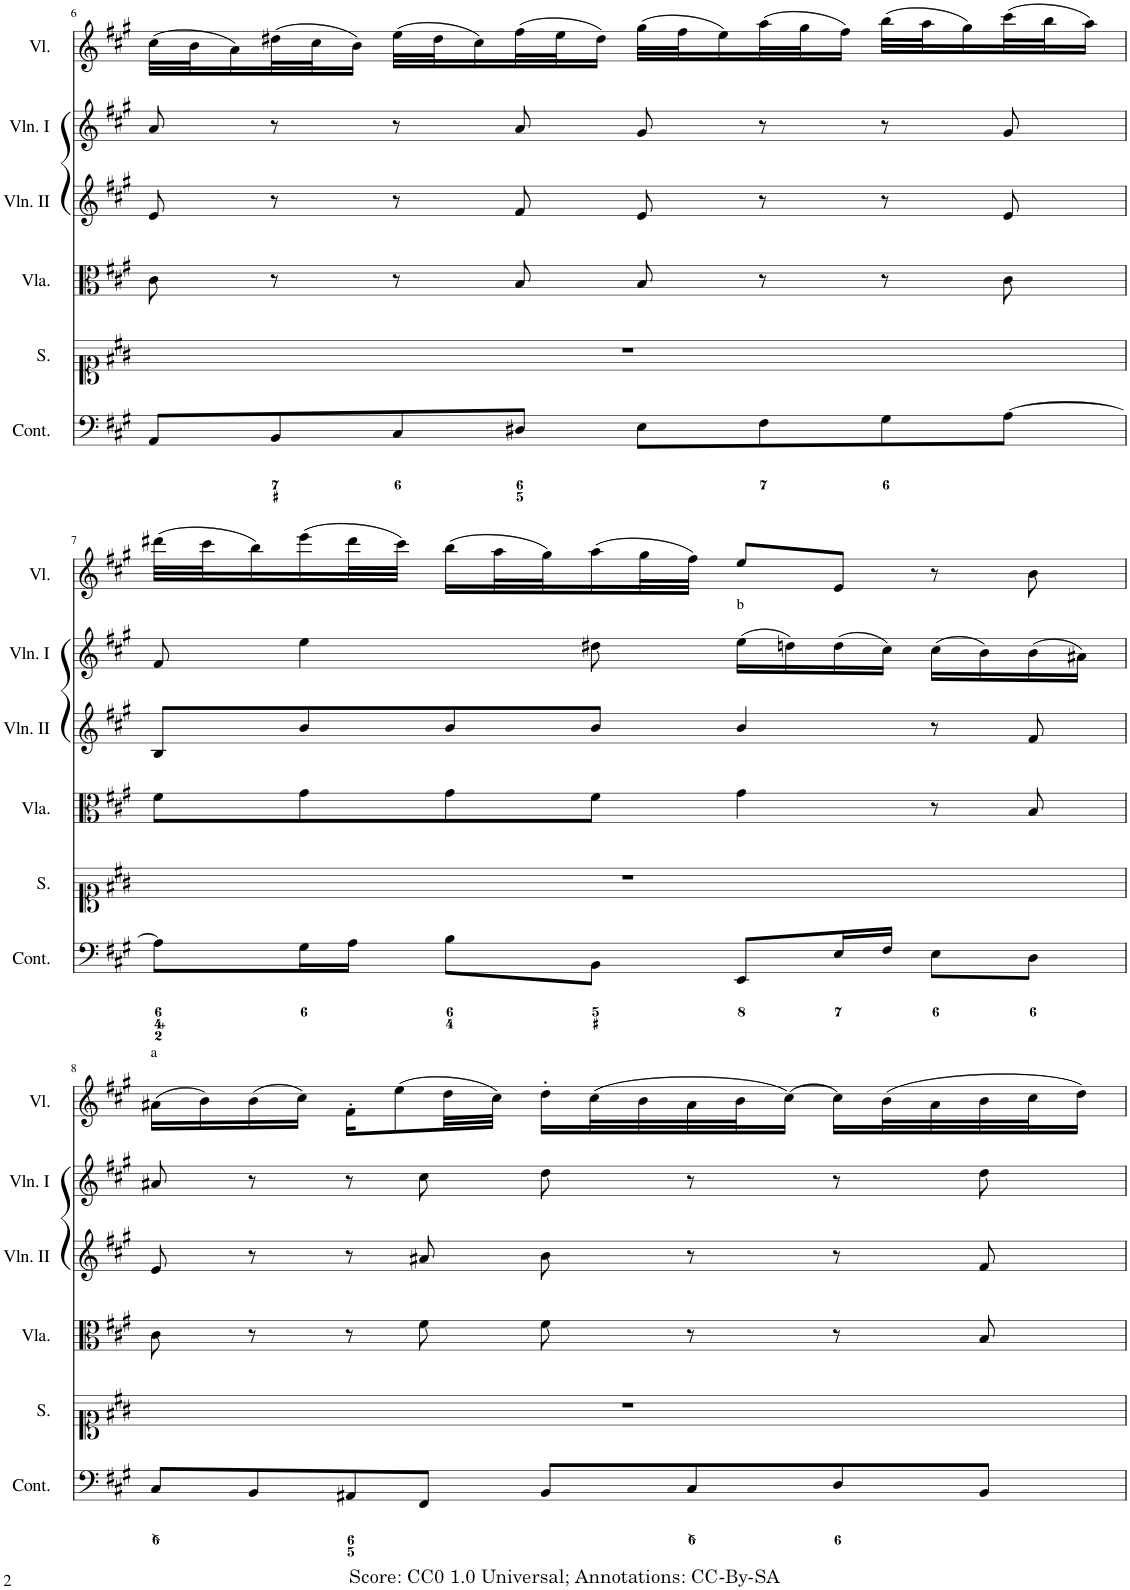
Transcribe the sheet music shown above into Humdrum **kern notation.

**kern	**kern	**kern	**kern	**kern	**kern
*part6	*part5	*part4	*part3	*part2	*part1
*staff6	*staff5	*staff4	*staff3	*staff2	*staff1
*I"Continuo	*I"Soprano II solo (sic)	*I"Viola	*I"Violino II	*I"Violino I	*I"Violino solo
*I'Cont.	*I'S.	*I'Vla.	*I'Vln. II	*I'Vln. I	*I'Vl.
!!LO:PB:g=z
*clefF4	*clefC1	*clefC3	*clefG2	*clefG2	*clefG2
*k[f#c#g#]	*k[f#c#g#]	*k[f#c#g#]	*k[f#c#g#]	*k[f#c#g#]	*k[f#c#g#]
*M4/4	*M4/4	*M4/4	*M4/4	*M4/4	*M4/4
*met(c)	*met(c)	*met(c)	*met(c)	*met(c)	*met(c)
=6	=6	=6	=6	=6	=6
8AA/L	1r	8c#\	8e/	8a/	(32cc#\LLL
.	.	.	.	.	32b\J
.	.	.	.	.	16a\)
8BB/	.	8r	8r	8r	(32dd#X\L
.	.	.	.	.	32cc#\J
.	.	.	.	.	16b\JJ)
8C#/	.	8r	8r	8r	(32ee\LLL
.	.	.	.	.	32dd#\J
.	.	.	.	.	16cc#\)
8D#X/J	.	8B/	8f#/	8a/	(32ff#\L
.	.	.	.	.	32ee\J
.	.	.	.	.	16dd#\JJ)
8E\L	.	8B/	8e/	8g#/	(32gg#\LLL
.	.	.	.	.	32ff#\J
.	.	.	.	.	16ee\)
8F#\	.	8r	8r	8r	(32aa\L
.	.	.	.	.	32gg#\J
.	.	.	.	.	16ff#\JJ)
8G#\	.	8r	8r	8r	(32bb\LLL
.	.	.	.	.	32aa\J
.	.	.	.	.	16gg#\)
[8A\J	.	8c#\	8e/	8g#/	(32ccc#\L
.	.	.	.	.	32bb\J
.	.	.	.	.	16aa\JJ)
!!LO:LB:g=z
=7	=7	=7	=7	=7	=7
*	*^	*	*	*	*
8A\L]	1r	4c#	8f#\L	8B/L	8f#/	(32ddd#X\LLL
.	.	.	.	.	.	32ccc#\J
.	.	.	.	.	.	16bb\)
16G#\L	.	.	8g#\	8b/	4ee\	(16eee\
16A\JJ	.	.	.	.	.	32ddd#\L
.	.	.	.	.	.	32ccc#\JJJ)
8B\L	.	2.ryy	8g#\	8b/	.	(16bb\LL
.	.	.	.	.	.	32aa\L
.	.	.	.	.	.	32gg#\J)
8BB\J	.	.	8f#\J	8b/J	8dd#X\	(16aa\
.	.	.	.	.	.	32gg#\L
.	.	.	.	.	.	32ff#\JJJ)
!	!	!	!	!	!LO:TX:a:t=b	!
8EE/L	.	.	4g#\	4b/	(16ee\LL	8ee/L
.	.	.	.	.	16ddn\)	.
16E/L	.	.	.	.	(16dd\	8e/J
16F#/JJ	.	.	.	.	16cc#\JJ)	.
8E\L	.	.	8r	8r	(16cc#\LL	8r
.	.	.	.	.	16b\)	.
8D\J	.	.	8B/	8f#/	(16b\	8b\
.	.	.	.	.	16a#X\JJ)	.
*	*v	*v	*	*	*	*
!!LO:LB:g=z
=8	=8	=8	=8	=8	=8
!	!	!	!	!	!LO:TX:a:t=a
8C#/L	1r	8c#\	8e/	8a#X/	(16a#X\LL
.	.	.	.	.	16b\)
8BB/	.	8r	8r	8r	(16b\
.	.	.	.	.	16cc#\JJ)
8AA#X/	.	8r	8r	8r	16f#'\KL
.	.	.	.	.	(8ee\
8FF#/J	.	8f#\	8a#X/	8cc#\	.
.	.	.	.	.	32dd\LL
.	.	.	.	.	32cc#\JJJ)
8BB/L	.	8f#\	8b\	8dd\	16dd'\LL
.	.	.	.	.	(32cc#\L
.	.	.	.	.	32b\
8C#/	.	8r	8r	8r	32a#\
.	.	.	.	.	32b\J
.	.	.	.	.	[16cc#\JJ)
8D/	.	8r	8r	8r	16cc#\LL]
.	.	.	.	.	(32b\L
.	.	.	.	.	32a#\
8BB/J	.	8B/	8f#/	8dd\	32b\
.	.	.	.	.	32cc#\J
.	.	.	.	.	16dd\JJ)
=	=	=	=	=	=
*-	*-	*-	*-	*-	*-
